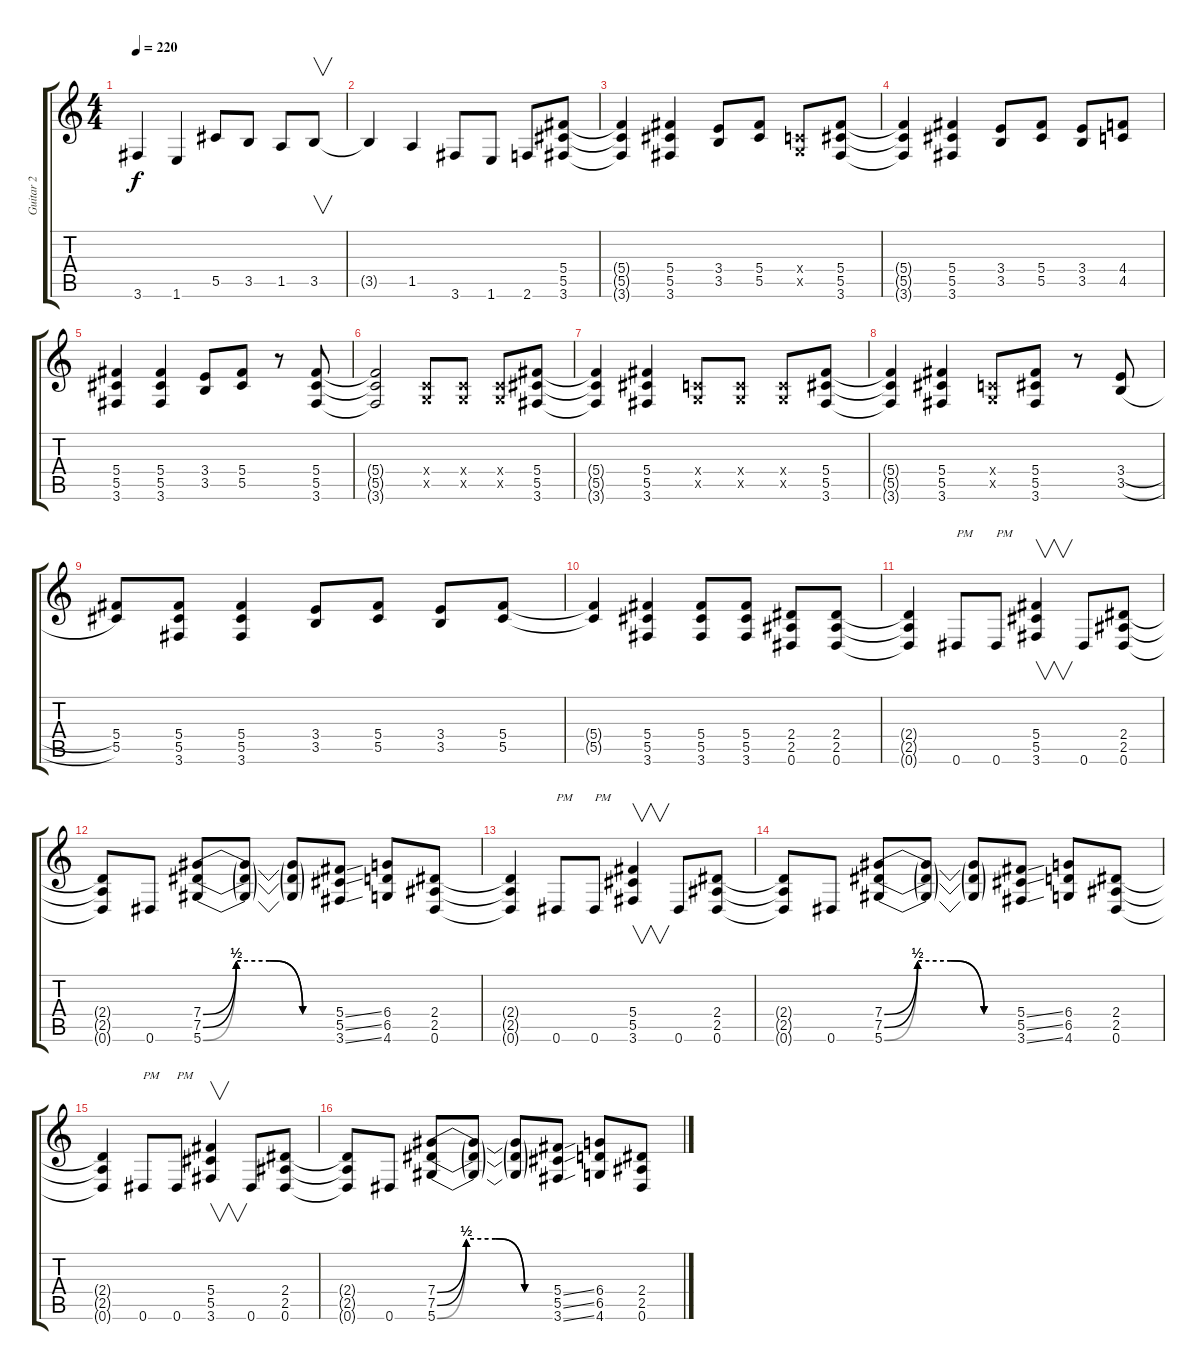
\track ("Guitar 2" "Guitar 2") {instrument distortionguitar}
\staff {score tabs}
\tuning (Eb4 Bb3 Gb3 Db3 Ab2 Eb2) {hide}
\ts (4 4)
\tempo 220
\clef g2
\ks c
3.6{t}.4{dy f} 1.6.4 5.5.8 3.5.8 1.5.8 3.5.8{v} |
3.5{t}.4 1.5.4 3.6.8 1.6.8 2.6.8 (5.4 5.5 3.6).8 |
(5.4{t} 5.5{t} 3.6{t}).4 (5.4 5.5 3.6).4 (3.4 3.5).8 (5.4 5.5).8 (-1.4{x} -1.5{x}).8 (5.4 5.5 3.6).8 |
(5.4{t} 5.5{t} 3.6{t}).4 (5.4 5.5 3.6).4 (3.4 3.5).8 (5.4 5.5).8 (3.4 3.5).8 (4.4 4.5).8 |
(5.4 5.5 3.6).4 (5.4 5.5 3.6).4 (3.4 3.5).8 (5.4 5.5).8 r.8 (5.4 5.5 3.6).8 |
(5.4{t} 5.5{t} 3.6{t}).2 (-1.4{x} -1.5{x}).8 (-1.4{x} -1.5{x}).8 (-1.4{x} -1.5{x}).8 (5.4 5.5 3.6).8 |
(5.4{t} 5.5{t} 3.6{t}).4 (5.4 5.5 3.6).4 (-1.4{x} -1.5{x}).8 (-1.4{x} -1.5{x}).8 (-1.4{x} -1.5{x}).8 (5.4 5.5 3.6).8 |
(5.4{t} 5.5{t} 3.6{t}).4 (5.4 5.5 3.6).4 (-1.4{x} -1.5{x}).8 (5.4 5.5 3.6).8 r.8 (3.4{h} 3.5{h}).8 |
(5.4 5.5).8 (5.4 5.5 3.6).8 (5.4 5.5 3.6).4 (3.4 3.5).8 (5.4 5.5).8 (3.4 3.5).8 (5.4 5.5).8 |
(5.4{t} 5.5{t}).4 (5.4 5.5 3.6).4 (5.4 5.5 3.6).8 (5.4 5.5 3.6).8 (2.4 2.5 0.6).8 (2.4 2.5 0.6).8 |
(2.4{t} 2.5{t} 0.6{t}).4 0.6.8{txt "PM"} 0.6.8{txt "PM"} (5.4 5.5 3.6).4{v} 0.6.8 (2.4 2.5 0.6).8 |
(2.4{t} 2.5{t} 0.6{t}).8 0.6.8 (7.4{be (custom 0 0 15 2 30 2 45 0 60 0)} 7.5{be (custom 0 0 15 2 30 2 45 0 60 0)} 5.6{be (custom 0 0 15 2 30 2 45 0 60 0)}).8 (7.4{t} 7.5{t} 5.6{t}).8 (7.4{t} 7.5{t} 5.6{t}).8 (5.4{ss} 5.5{ss} 3.6{ss}).8 (6.4 6.5 4.6).8 (2.4 2.5 0.6).8 |
(2.4{t} 2.5{t} 0.6{t}).4 0.6.8{txt "PM"} 0.6.8{txt "PM"} (5.4 5.5 3.6).4{v} 0.6.8 (2.4 2.5 0.6).8 |
(2.4{t} 2.5{t} 0.6{t}).8 0.6.8 (7.4{be (custom 0 0 15 2 30 2 45 0 60 0)} 7.5{be (custom 0 0 15 2 30 2 45 0 60 0)} 5.6{be (custom 0 0 15 2 30 2 45 0 60 0)}).8 (7.4{t} 7.5{t} 5.6{t}).8 (7.4{t} 7.5{t} 5.6{t}).8 (5.4{ss} 5.5{ss} 3.6{ss}).8 (6.4 6.5 4.6).8 (2.4 2.5 0.6).8 |
(2.4{t} 2.5{t} 0.6{t}).4 0.6.8{txt "PM"} 0.6.8{txt "PM"} (5.4 5.5 3.6).4{v} 0.6.8 (2.4 2.5 0.6).8 |
(2.4{t} 2.5{t} 0.6{t}).8 0.6.8 (7.4{be (custom 0 0 15 2 30 2 45 0 60 0)} 7.5{be (custom 0 0 15 2 30 2 45 0 60 0)} 5.6{be (custom 0 0 15 2 30 2 45 0 60 0)}).8 (7.4{t} 7.5{t} 5.6{t}).8 (7.4{t} 7.5{t} 5.6{t}).8 (5.4{ss} 5.5{ss} 3.6{ss}).8 (6.4 6.5 4.6).8 (2.4 2.5 0.6).8
